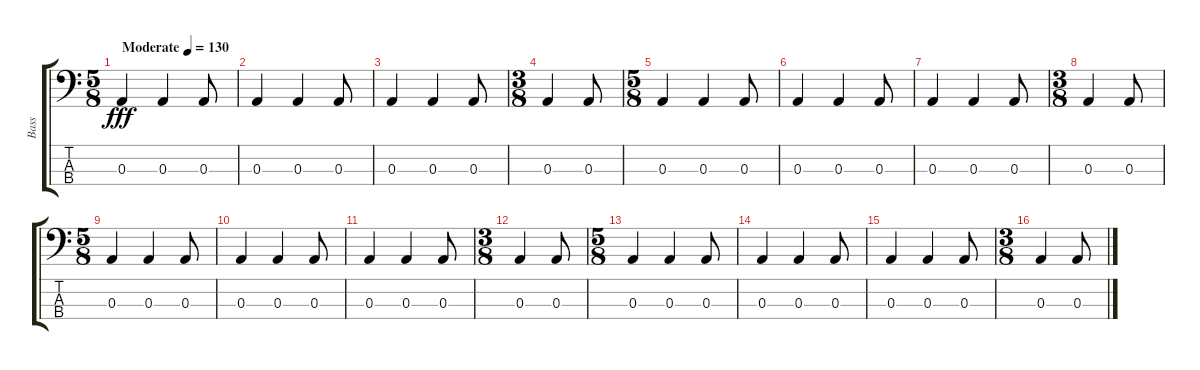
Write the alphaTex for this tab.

\track ("Bass" "Bass") {instrument electricbasspick}
\staff {score tabs}
\tuning (G2 D2 A1 E1) {hide}
\ts (5 8)
\tempo (130 "Moderate")
\clef f4
\ks c
0.3.4{dy fff instrument electricbasspick} 0.3.4 0.3.8 |
0.3.4 0.3.4 0.3.8 |
0.3.4 0.3.4 0.3.8 |
\ts (3 8)
0.3.4 0.3.8 |
\ts (5 8)
0.3.4 0.3.4 0.3.8 |
0.3.4 0.3.4 0.3.8 |
0.3.4 0.3.4 0.3.8 |
\ts (3 8)
0.3.4 0.3.8 |
\ts (5 8)
0.3.4 0.3.4 0.3.8 |
0.3.4 0.3.4 0.3.8 |
0.3.4 0.3.4 0.3.8 |
\ts (3 8)
0.3.4 0.3.8 |
\ts (5 8)
0.3.4 0.3.4 0.3.8 |
0.3.4 0.3.4 0.3.8 |
0.3.4 0.3.4 0.3.8 |
\ts (3 8)
0.3.4 0.3.8
